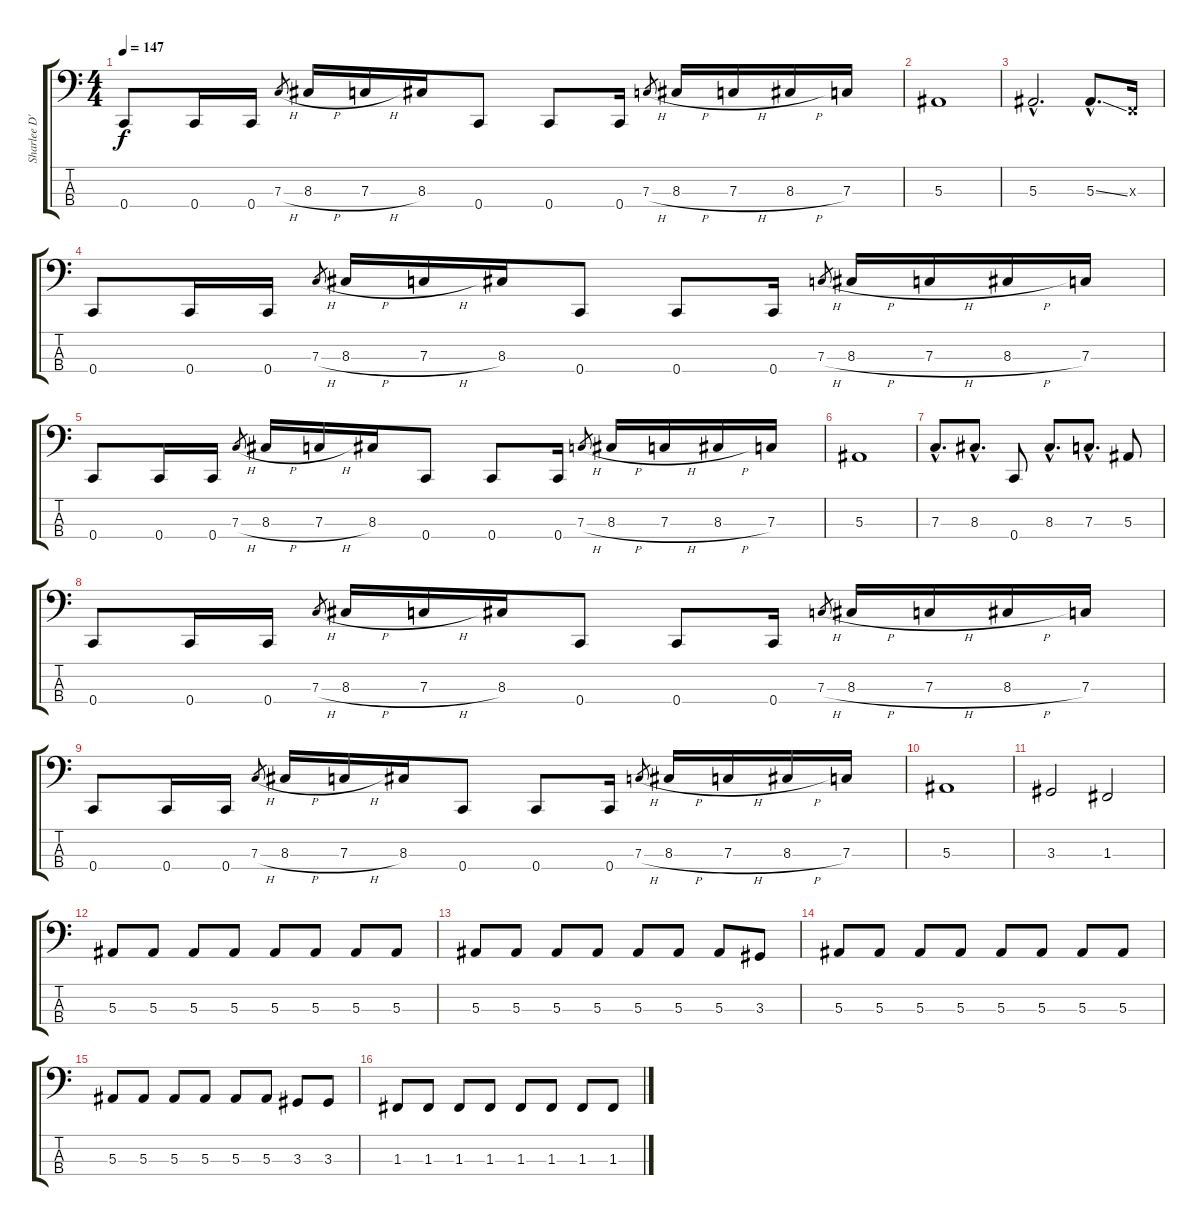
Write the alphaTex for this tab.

\track ("Sharlee D'Angelo" "Sharlee D'") {instrument electricbasspick}
\staff {score tabs}
\tuning (Eb2 Bb1 F1 C1) {hide}
\ts (4 4)
\tempo 147
\clef f4
\ks c
0.4.8{dy f} 0.4.16 0.4.16 7.3{h}.8{gr} 8.3{h}.16 7.3{h}.16 8.3.16 0.4.8 0.4.8 0.4.16 7.3{h}.8{gr} 8.3{h}.16 7.3{h}.16 8.3{h}.16 7.3.16 |
5.3.1 |
5.3{hac}.2{d} 5.3{ss hac}.8{d} 0.3{x}.16 |
0.4.8 0.4.16 0.4.16 7.3{h}.8{gr} 8.3{h}.16 7.3{h}.16 8.3.16 0.4.8 0.4.8 0.4.16 7.3{h}.8{gr} 8.3{h}.16 7.3{h}.16 8.3{h}.16 7.3.16 |
0.4.8 0.4.16 0.4.16 7.3{h}.8{gr} 8.3{h}.16 7.3{h}.16 8.3.16 0.4.8 0.4.8 0.4.16 7.3{h}.8{gr} 8.3{h}.16 7.3{h}.16 8.3{h}.16 7.3.16 |
5.3.1 |
7.3{hac}.8{d} 8.3{hac}.8{d} 0.4.8 8.3{hac}.8{d} 7.3{hac}.8{d} 5.3.8 |
0.4.8 0.4.16 0.4.16 7.3{h}.8{gr} 8.3{h}.16 7.3{h}.16 8.3.16 0.4.8 0.4.8 0.4.16 7.3{h}.8{gr} 8.3{h}.16 7.3{h}.16 8.3{h}.16 7.3.16 |
0.4.8 0.4.16 0.4.16 7.3{h}.8{gr} 8.3{h}.16 7.3{h}.16 8.3.16 0.4.8 0.4.8 0.4.16 7.3{h}.8{gr} 8.3{h}.16 7.3{h}.16 8.3{h}.16 7.3.16 |
5.3.1 |
3.3.2 1.3.2 |
5.3.8 5.3.8 5.3.8 5.3.8 5.3.8 5.3.8 5.3.8 5.3.8 |
5.3.8 5.3.8 5.3.8 5.3.8 5.3.8 5.3.8 5.3.8 3.3.8 |
5.3.8 5.3.8 5.3.8 5.3.8 5.3.8 5.3.8 5.3.8 5.3.8 |
5.3.8 5.3.8 5.3.8 5.3.8 5.3.8 5.3.8 3.3.8 3.3.8 |
1.3.8 1.3.8 1.3.8 1.3.8 1.3.8 1.3.8 1.3.8 1.3.8
